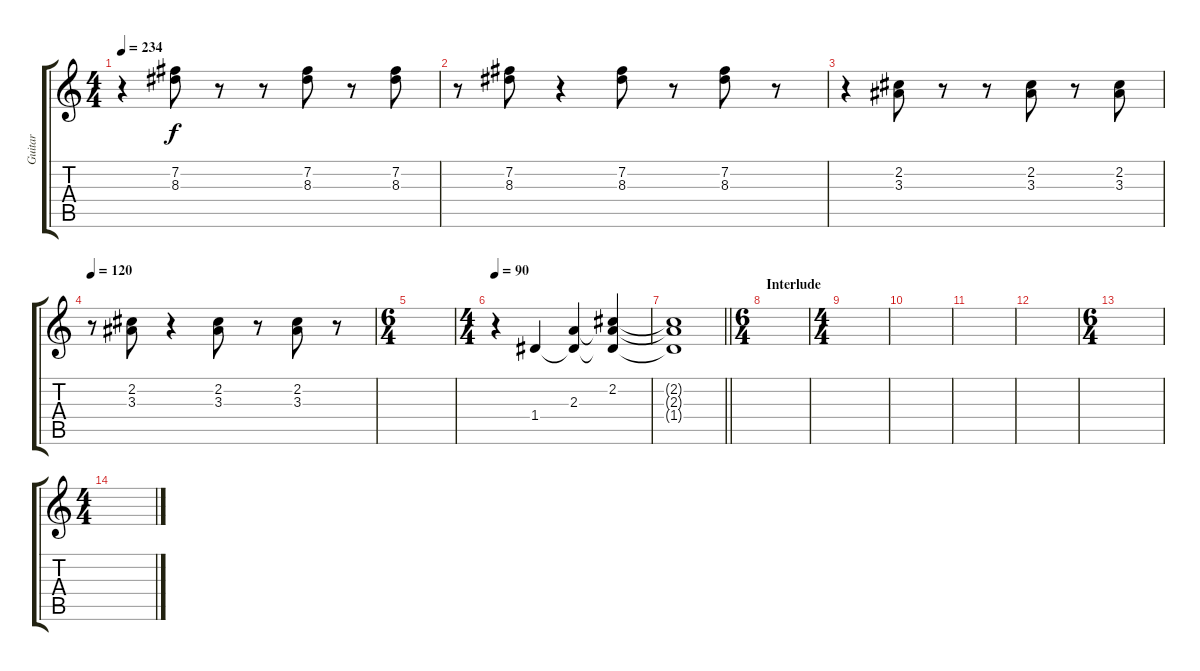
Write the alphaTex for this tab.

\track ("Guitar" "Guitar") {instrument acousticguitarsteel}
\staff {score tabs}
\tuning (E4 B3 G3 D3 A2 E2) {hide}
\ts (4 4)
\tempo 234
\clef g2
\ks c
r.4{dy f} (7.2 8.3).8 r.8 r.8 (7.2 8.3).8 r.8 (7.2 8.3).8 |
r.8 (7.2 8.3).8 r.4 (7.2 8.3).8 r.8 (7.2 8.3).8 r.8 |
r.4 (2.2 3.3).8 r.8 r.8 (2.2 3.3).8 r.8 (2.2 3.3).8 |
\tempo 120
r.8 (2.2 3.3).8 r.4 (2.2 3.3).8 r.8 (2.2 3.3).8 r.8 |
\ts (6 4)
|
\ts (4 4)
\tempo 90
r.4{instrument electricguitarclean} 1.4.4 (2.3 1.4{t}).4 (2.2 2.3{t} 1.4{t}).4 |
\barLineRight lightlight
(2.2{t} 2.3{t} 1.4{t}).1 |
\ts (6 4)
\section ("" "Interlude")
|
\ts (4 4)
|
|
|
|
\ts (6 4)
|
\ts (4 4)
